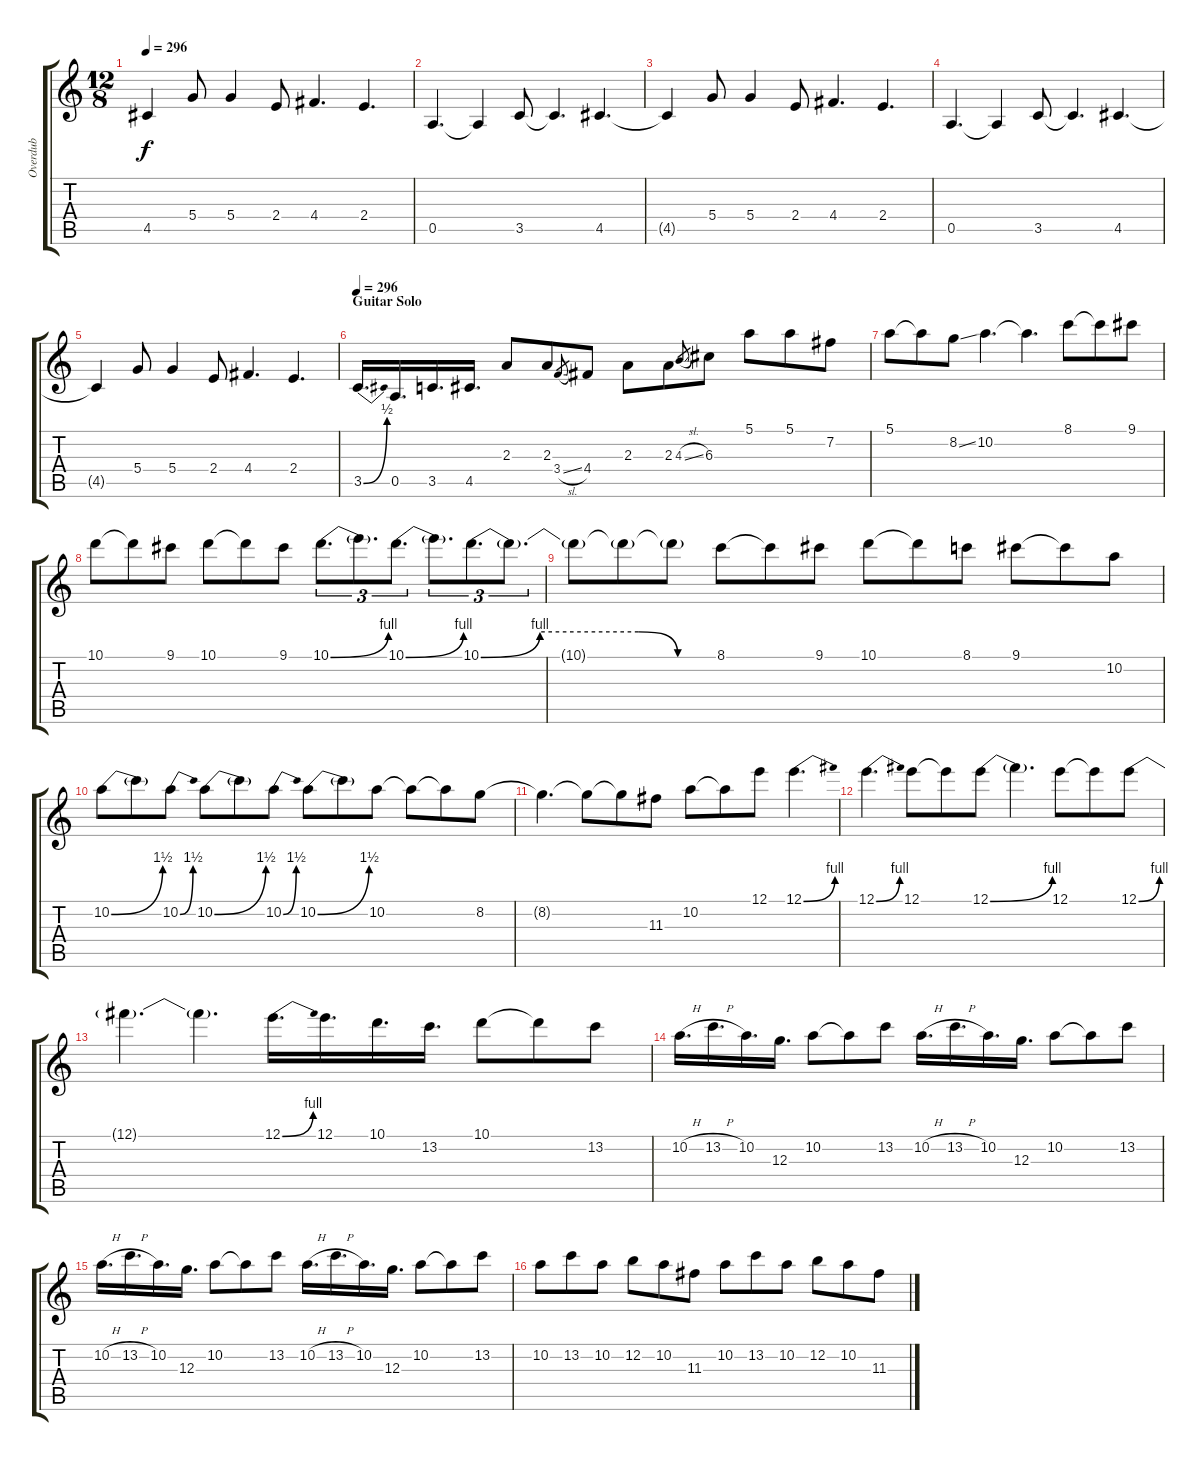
\track ("Overdub" "Overdub") {instrument fretlessbass}
\staff {score tabs}
\tuning (E4 B3 G3 D3 A2 E2) {hide}
\ts (12 8)
\tempo 296
\clef g2
\ks c
4.5{t}.4{dy f} 5.4.8 5.4.4 2.4.8 4.4.4{d} 2.4.4{d} |
0.5.4{d} 0.5{t}.4 3.5.8 3.5{t}.4{d} 4.5.4{d} |
4.5{t}.4 5.4.8 5.4.4 2.4.8 4.4.4{d} 2.4.4{d} |
0.5.4{d} 0.5{t}.4 3.5.8 3.5{t}.4{d} 4.5.4{d} |
4.5{t}.4 5.4.8 5.4.4 2.4.8 4.4.4{d} 2.4.4{d} |
\section ("" "Guitar Solo")
\tempo 296
3.5{be (bend 0 0 60 2)}.16{d} 0.5.16{d} 3.5.16{d} 4.5.16{d} 2.3.8 2.3.8 3.4{sl}.8{gr} 4.4.8 2.3.8 2.3.8 4.3{sl}.8{gr} 6.3.8 5.1.8 5.1.8 7.2.8 |
5.1.8 5.1{t}.8 8.2{ss}.8 10.2.4{d} 10.2{t}.4{d} 8.1.8 8.1{t}.8 9.1.8 |
10.1.8 10.1{t}.8 9.1.8 10.1.8 10.1{t}.8 9.1.8 10.1{be (bend 0 0 60 4)}.8{d tu (3 2)} 10.1{t}.8{d tu (3 2)} 10.1{be (bend 0 0 60 4)}.8{d tu (3 2)} 10.1{t}.8{d tu (3 2)} 10.1{be (custom 0 0 15 4 40 4 50 0 60 0)}.8{d tu (3 2)} 10.1{t}.8{d tu (3 2)} |
10.1{t}.8 10.1{t}.8 10.1{t}.8 8.1.8 8.1{t}.8 9.1.8 10.1.8 10.1{t}.8 8.1.8 9.1.8 9.1{t}.8 10.2.8 |
10.2{be (bend 0 0 60 6)}.8 10.2{t}.8 10.2{be (bend 0 0 60 6)}.8 10.2{be (bend 0 0 60 6)}.8 10.2{t}.8 10.2{be (bend 0 0 60 6)}.8 10.2{be (bend 0 0 60 6)}.8 10.2{t}.8 10.2.8 10.2{t}.8 10.2{t}.8 8.2.8 |
8.2{t}.4{d} 8.2{t}.8 8.2{t}.8 11.3.8 10.2.8 10.2{t}.8 12.1.8 12.1{be (bend 0 0 60 4)}.4{d} |
12.1{be (bend 0 0 60 4)}.4{d} 12.1.8 12.1{t}.8 12.1{be (bend 0 0 60 4)}.8 12.1{t}.4{d} 12.1.8 12.1{t}.8 12.1{be (bend 0 0 60 4)}.8 |
12.1{t}.4{d} 12.1{t}.4{d} 12.1{be (bend 0 0 60 4)}.16{d} 12.1.16{d} 10.1.16{d} 13.2.16{d} 10.1.8 10.1{t}.8 13.2.8 |
10.2{h}.16{d} 13.2{h}.16{d} 10.2.16{d} 12.3.16{d} 10.2.8 10.2{t}.8 13.2.8 10.2{h}.16{d} 13.2{h}.16{d} 10.2.16{d} 12.3.16{d} 10.2.8 10.2{t}.8 13.2.8 |
10.2{h}.16{d} 13.2{h}.16{d} 10.2.16{d} 12.3.16{d} 10.2.8 10.2{t}.8 13.2.8 10.2{h}.16{d} 13.2{h}.16{d} 10.2.16{d} 12.3.16{d} 10.2.8 10.2{t}.8 13.2.8 |
10.2.8 13.2.8 10.2.8 12.2.8 10.2.8 11.3.8 10.2.8 13.2.8 10.2.8 12.2.8 10.2.8 11.3.8
